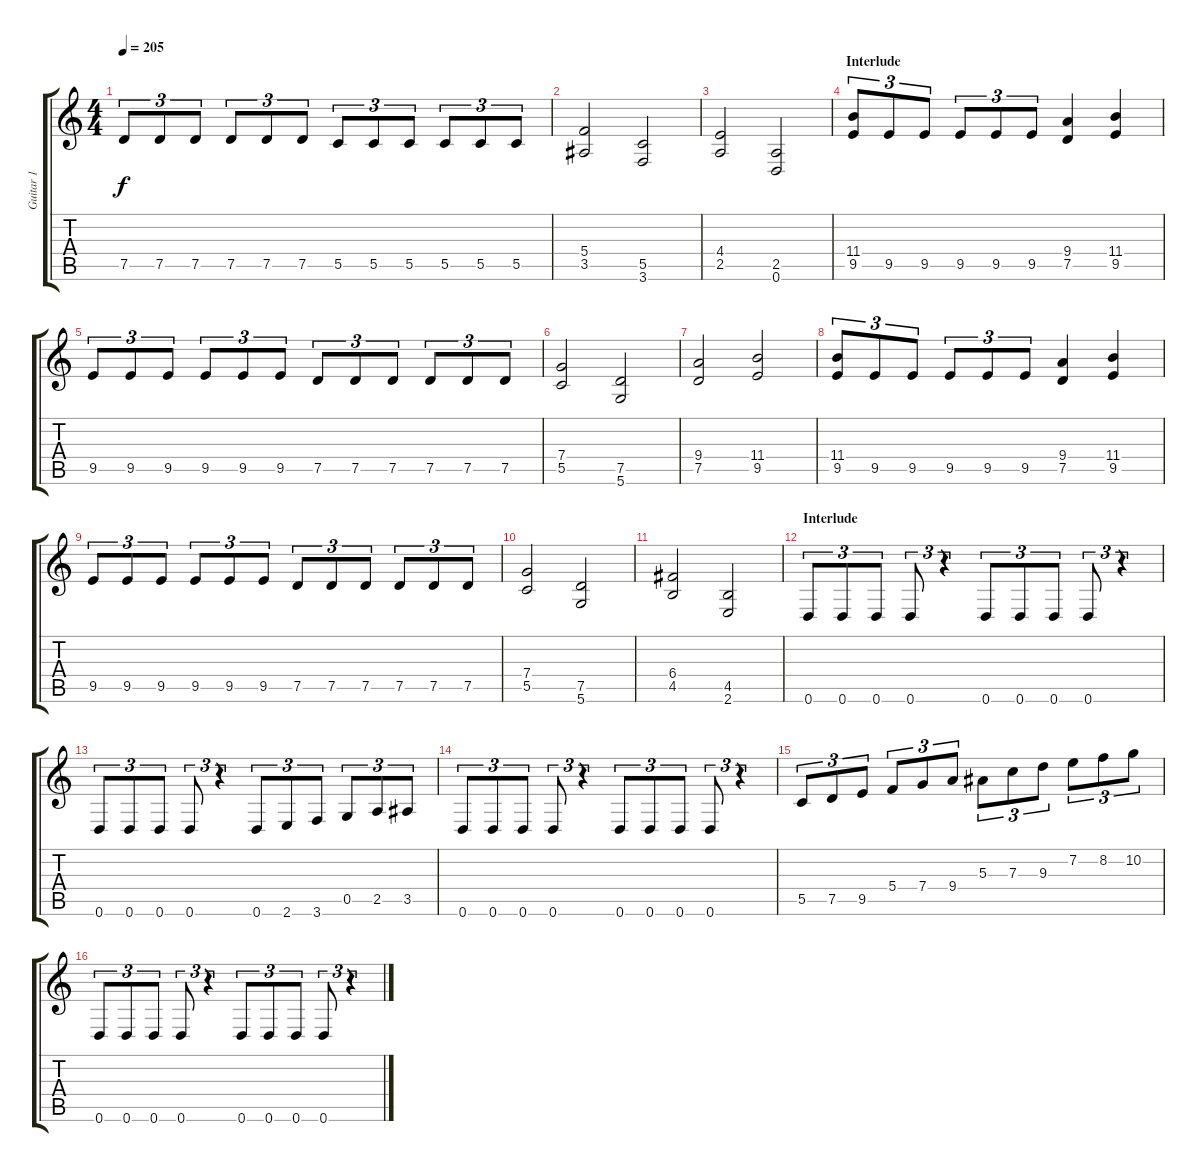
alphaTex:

\track ("Guitar 1" "Guitar 1") {instrument distortionguitar}
\staff {score tabs}
\tuning (D4 A3 F3 C3 G2 D2) {hide}
\ts (4 4)
\tempo 205
\clef g2
\ks c
7.5.8{tu (3 2) dy f} 7.5.8{tu (3 2)} 7.5.8{tu (3 2)} 7.5.8{tu (3 2)} 7.5.8{tu (3 2)} 7.5.8{tu (3 2)} 5.5.8{tu (3 2)} 5.5.8{tu (3 2)} 5.5.8{tu (3 2)} 5.5.8{tu (3 2)} 5.5.8{tu (3 2)} 5.5.8{tu (3 2)} |
(5.4 3.5).2 (5.5 3.6).2 |
(4.4 2.5).2 (2.5 0.6).2 |
\section ("" "Interlude")
(11.4 9.5).8{tu (3 2)} 9.5.8{tu (3 2)} 9.5.8{tu (3 2)} 9.5.8{tu (3 2)} 9.5.8{tu (3 2)} 9.5.8{tu (3 2)} (9.4 7.5).4 (11.4 9.5).4 |
9.5.8{tu (3 2)} 9.5.8{tu (3 2)} 9.5.8{tu (3 2)} 9.5.8{tu (3 2)} 9.5.8{tu (3 2)} 9.5.8{tu (3 2)} 7.5.8{tu (3 2)} 7.5.8{tu (3 2)} 7.5.8{tu (3 2)} 7.5.8{tu (3 2)} 7.5.8{tu (3 2)} 7.5.8{tu (3 2)} |
(7.4 5.5).2 (7.5 5.6).2 |
(9.4 7.5).2 (11.4 9.5).2 |
(11.4 9.5).8{tu (3 2)} 9.5.8{tu (3 2)} 9.5.8{tu (3 2)} 9.5.8{tu (3 2)} 9.5.8{tu (3 2)} 9.5.8{tu (3 2)} (9.4 7.5).4 (11.4 9.5).4 |
9.5.8{tu (3 2)} 9.5.8{tu (3 2)} 9.5.8{tu (3 2)} 9.5.8{tu (3 2)} 9.5.8{tu (3 2)} 9.5.8{tu (3 2)} 7.5.8{tu (3 2)} 7.5.8{tu (3 2)} 7.5.8{tu (3 2)} 7.5.8{tu (3 2)} 7.5.8{tu (3 2)} 7.5.8{tu (3 2)} |
(7.4 5.5).2 (7.5 5.6).2 |
(6.4 4.5).2 (4.5 2.6).2 |
\section ("" "Interlude")
0.6.8{tu (3 2)} 0.6.8{tu (3 2)} 0.6.8{tu (3 2)} 0.6.8{tu (3 2)} r.4{tu (3 2)} 0.6.8{tu (3 2)} 0.6.8{tu (3 2)} 0.6.8{tu (3 2)} 0.6.8{tu (3 2)} r.4{tu (3 2)} |
0.6.8{tu (3 2)} 0.6.8{tu (3 2)} 0.6.8{tu (3 2)} 0.6.8{tu (3 2)} r.4{tu (3 2)} 0.6.8{tu (3 2)} 2.6.8{tu (3 2)} 3.6.8{tu (3 2)} 0.5.8{tu (3 2)} 2.5.8{tu (3 2)} 3.5.8{tu (3 2)} |
0.6.8{tu (3 2)} 0.6.8{tu (3 2)} 0.6.8{tu (3 2)} 0.6.8{tu (3 2)} r.4{tu (3 2)} 0.6.8{tu (3 2)} 0.6.8{tu (3 2)} 0.6.8{tu (3 2)} 0.6.8{tu (3 2)} r.4{tu (3 2)} |
5.5.8{tu (3 2)} 7.5.8{tu (3 2)} 9.5.8{tu (3 2)} 5.4.8{tu (3 2)} 7.4.8{tu (3 2)} 9.4.8{tu (3 2)} 5.3.8{tu (3 2)} 7.3.8{tu (3 2)} 9.3.8{tu (3 2)} 7.2.8{tu (3 2)} 8.2.8{tu (3 2)} 10.2.8{tu (3 2)} |
0.6.8{tu (3 2)} 0.6.8{tu (3 2)} 0.6.8{tu (3 2)} 0.6.8{tu (3 2)} r.4{tu (3 2)} 0.6.8{tu (3 2)} 0.6.8{tu (3 2)} 0.6.8{tu (3 2)} 0.6.8{tu (3 2)} r.4{tu (3 2)}
